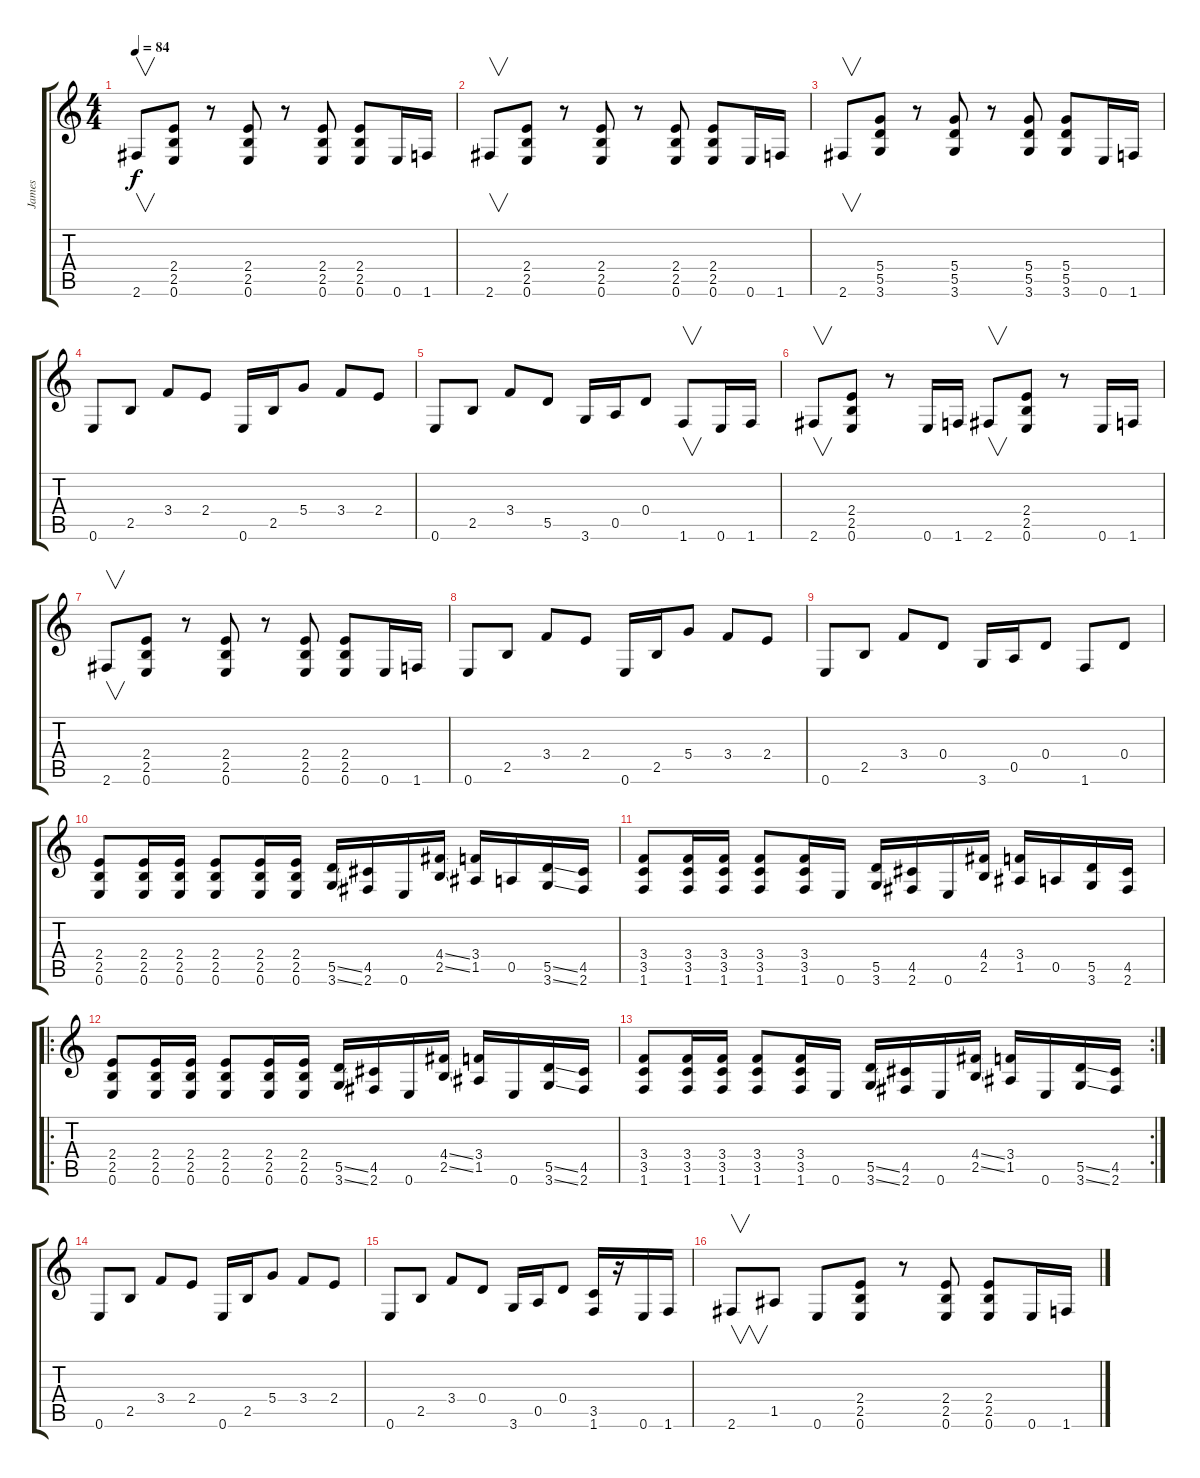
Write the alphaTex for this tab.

\track ("James" "James") {instrument distortionguitar}
\staff {score tabs}
\tuning (E4 B3 G3 D3 A2 E2) {hide}
\ts (4 4)
\tempo 84
\clef g2
\ks c
2.6.8{v dy f} (2.4 2.5 0.6).8 r.8 (2.4 2.5 0.6).8 r.8 (2.4 2.5 0.6).8 (2.4 2.5 0.6).8 0.6.16 1.6.16 |
2.6.8{v} (2.4 2.5 0.6).8 r.8 (2.4 2.5 0.6).8 r.8 (2.4 2.5 0.6).8 (2.4 2.5 0.6).8 0.6.16 1.6.16 |
2.6.8{v} (5.4 5.5 3.6).8 r.8 (5.4 5.5 3.6).8 r.8 (5.4 5.5 3.6).8 (5.4 5.5 3.6).8 0.6.16 1.6.16 |
0.6.8 2.5.8 3.4.8 2.4.8 0.6.16 2.5.16 5.4.8 3.4.8 2.4.8 |
0.6.8 2.5.8 3.4.8 5.5.8 3.6.16 0.5.16 0.4.8 1.6.8{v} 0.6.16 1.6.16 |
2.6.8{v} (2.4 2.5 0.6).8 r.8 0.6.16 1.6.16 2.6.8{v} (2.4 2.5 0.6).8 r.8 0.6.16 1.6.16 |
2.6.8{v} (2.4 2.5 0.6).8 r.8 (2.4 2.5 0.6).8 r.8 (2.4 2.5 0.6).8 (2.4 2.5 0.6).8 0.6.16 1.6.16 |
0.6.8 2.5.8 3.4.8 2.4.8 0.6.16 2.5.16 5.4.8 3.4.8 2.4.8 |
0.6.8 2.5.8 3.4.8 0.4.8 3.6.16 0.5.16 0.4.8 1.6.8 0.4.8 |
(2.4 2.5 0.6).8 (2.4 2.5 0.6).16 (2.4 2.5 0.6).16 (2.4 2.5 0.6).8 (2.4 2.5 0.6).16 (2.4 2.5 0.6).16 (5.5{ss} 3.6{ss}).16 (4.5 2.6).16 0.6.16 (4.4{ss} 2.5{ss}).16 (3.4 1.5).16 0.5.16 (5.5{ss} 3.6{ss}).16 (4.5 2.6).16 |
(3.4 3.5 1.6).8 (3.4 3.5 1.6).16 (3.4 3.5 1.6).16 (3.4 3.5 1.6).8 (3.4 3.5 1.6).16 0.6.16 (5.5 3.6).16 (4.5 2.6).16 0.6.16 (4.4 2.5).16 (3.4 1.5).16 0.5.16 (5.5 3.6).16 (4.5 2.6).16 |
\ro
(2.4 2.5 0.6).8 (2.4 2.5 0.6).16 (2.4 2.5 0.6).16 (2.4 2.5 0.6).8 (2.4 2.5 0.6).16 (2.4 2.5 0.6).16 (5.5{ss} 3.6{ss}).16 (4.5 2.6).16 0.6.16 (4.4{ss} 2.5{ss}).16 (3.4 1.5).16 0.6.16 (5.5{ss} 3.6{ss}).16 (4.5 2.6).16 |
\rc 2
(3.4 3.5 1.6).8 (3.4 3.5 1.6).16 (3.4 3.5 1.6).16 (3.4 3.5 1.6).8 (3.4 3.5 1.6).16 0.6.16 (5.5{ss} 3.6{ss}).16 (4.5 2.6).16 0.6.16 (4.4{ss} 2.5{ss}).16 (3.4 1.5).16 0.6.16 (5.5{ss} 3.6{ss}).16 (4.5 2.6).16 |
0.6.8 2.5.8 3.4.8 2.4.8 0.6.16 2.5.16 5.4.8 3.4.8 2.4.8 |
0.6.8 2.5.8 3.4.8 0.4.8 3.6.16 0.5.16 0.4.8 (3.5 1.6).16 r.16 0.6.16 1.6.16 |
2.6.8{v} 1.5.8 0.6.8 (2.4 2.5 0.6).8 r.8 (2.4 2.5 0.6).8 (2.4 2.5 0.6).8 0.6.16 1.6.16
